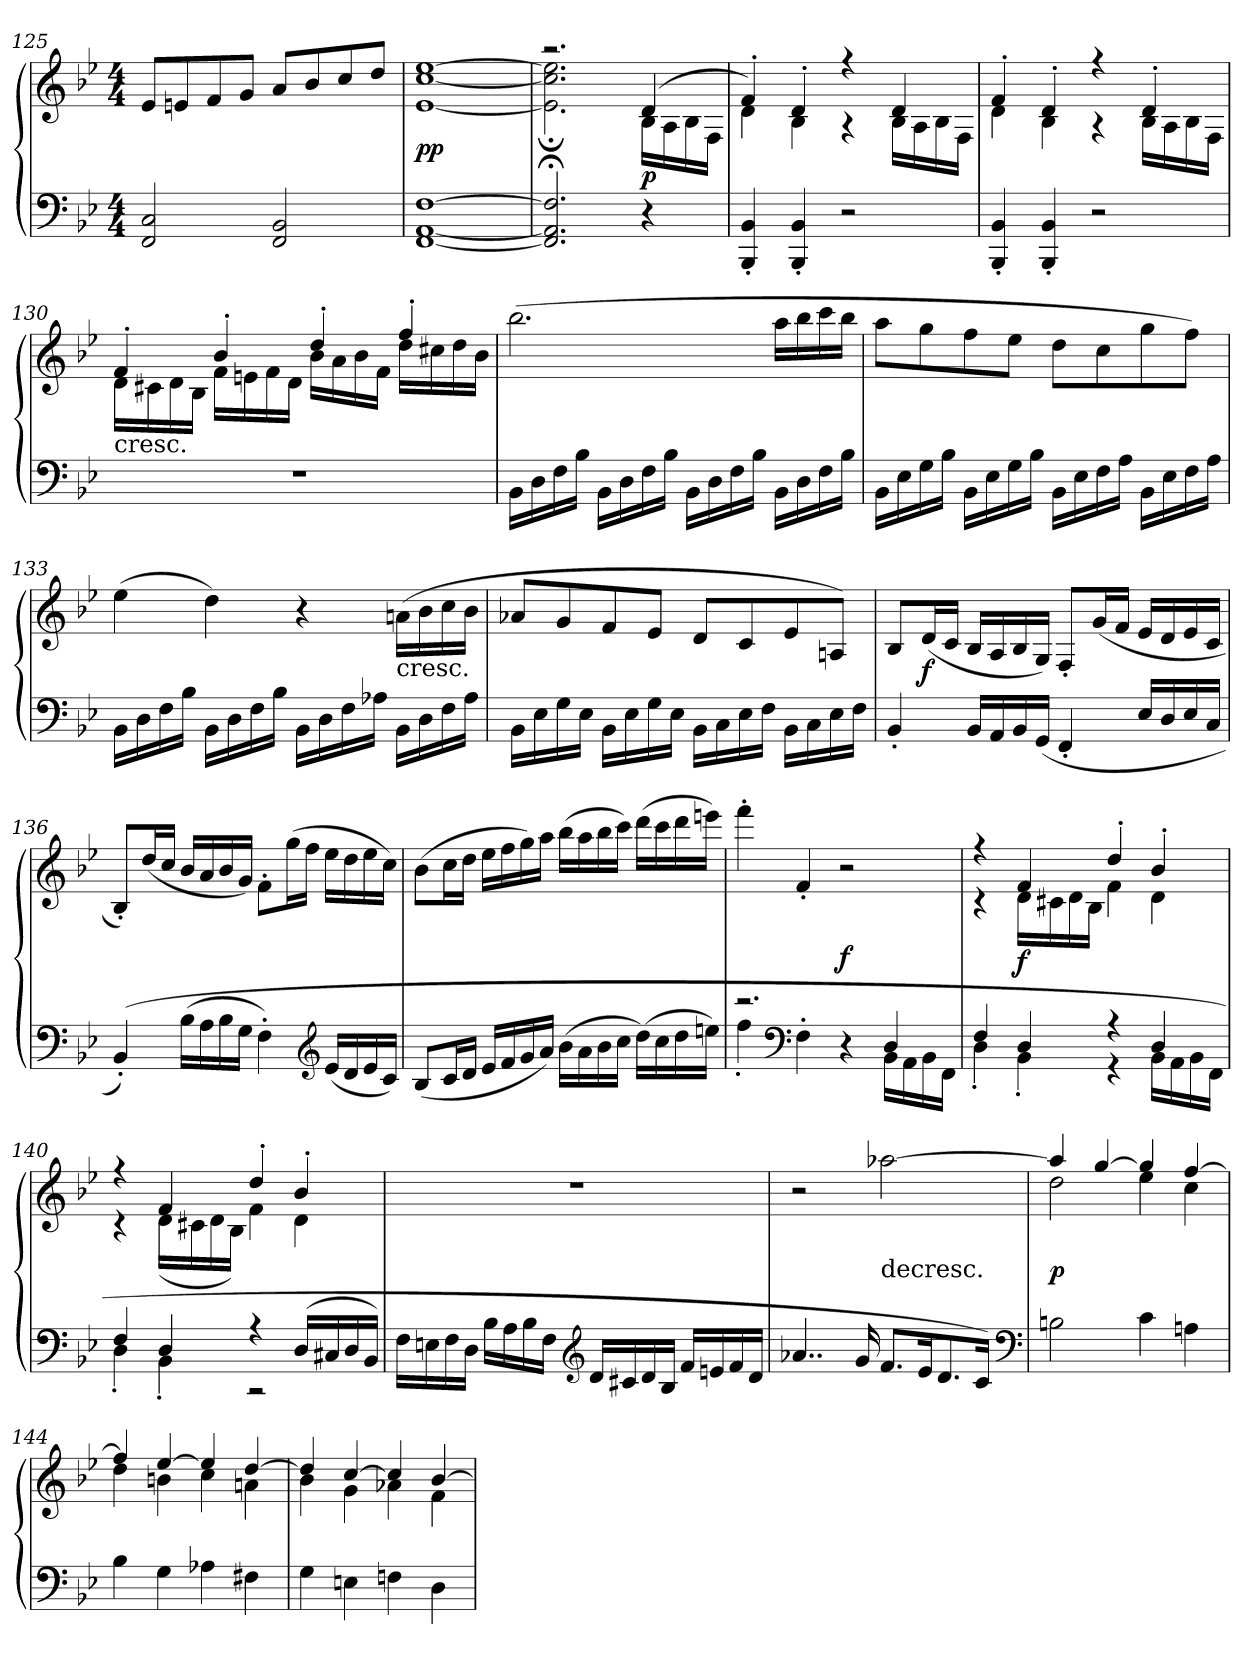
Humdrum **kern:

**kern	**kern	**dynam
*part1	*part1	*part1
*staff2	*staff1	*staff1/2
*clefF4	*clefG2	*
*k[b-e-]	*k[b-e-]	*
*B-:	*B-:	*
*M4/4	*M4/4	*
=125	=125	=125
2FF/ 2C/	8e-/L	.
.	8en/	.
.	8f/	.
.	8g/J	.
2FF/ 2BB-/	8a/L	.
.	8b-/	.
.	8cc/	.
.	8dd/J	.
=126	=126	=126
[1FF [1AA [1F	[1e- [1cc [1ee-	pp
=127	=127	=127
*	*^	*
2.FF];</ 2.AA];</ 2.F];</	2.r	2.e-];<\ 2.cc];<\ 2.ee-];<\	.
4r	(4d/	16B-\LL	p
.	.	16A\	.
.	.	16B-\	.
.	.	16F\JJ	.
=128	=128	=128	=128
4BBB-'/ 4BB-'/	4f'/)	4d\	.
4BBB-'/ 4BB-'/	4d'/	4B-\	.
2r	4r	4r	.
.	4d/	16B-\LL	.
.	.	16A\	.
.	.	16B-\	.
.	.	16F\JJ	.
=129	=129	=129	=129
4BBB-'/ 4BB-'/	4f'/	4d\	.
4BBB-'/ 4BB-'/	4d'/	4B-\	.
2r	4r	4r	.
.	4d'/	16B-\LL	.
.	.	16A\	.
.	.	16B-\	.
.	.	16F\JJ	.
=130	=130	=130	=130
!	!LO:TX:c:t=cresc.	!	!
1r	4f'/	16d\LL	.
.	.	16c#X\	.
.	.	16d\	.
.	.	16B-\JJ	.
.	4b-'/	16f\LL	.
.	.	16en\	.
.	.	16f\	.
.	.	16d\JJ	.
.	4dd'/	16b-\LL	.
.	.	16a\	.
.	.	16b-\	.
.	.	16f\JJ	.
.	4ff'/	16dd\LL	.
.	.	16cc#X\	.
.	.	16dd\	.
.	.	16b-\JJ	.
*	*v	*v	*
=131	=131	=131
16BB-\LL	(2.bb-\	.
16D\	.	.
16F\	.	.
16B-\JJ	.	.
16BB-\LL	.	.
16D\	.	.
16F\	.	.
16B-\JJ	.	.
16BB-\LL	.	.
16D\	.	.
16F\	.	.
16B-\JJ	.	.
16BB-\LL	16aa\LL	.
16D\	16bb-\	.
16F\	16ccc\	.
16B-\JJ	16bb-\JJ	.
=132	=132	=132
16BB-\LL	8aa\L	.
16E-\	.	.
16G\	8gg\	.
16B-\JJ	.	.
16BB-\LL	8ff\	.
16E-\	.	.
16G\	8ee-\J	.
16B-\JJ	.	.
16BB-\LL	8dd\L	.
16E-\	.	.
16F\	8cc\	.
16A\JJ	.	.
16BB-\LL	8gg\	.
16E-\	.	.
16F\	8ff\J)	.
16A\JJ	.	.
=133	=133	=133
16BB-\LL	(4ee-\	.
16D\	.	.
16F\	.	.
16B-\JJ	.	.
16BB-\LL	4dd\)	.
16D\	.	.
16F\	.	.
16B-\JJ	.	.
16BB-\LL	4r	.
16D\	.	.
16F\	.	.
16A-X\JJ	.	.
!	!LO:TX:c:t=cresc.	!
16BB-\LL	(16an\LL	.
16D\	16b-\	.
16F\	16cc\	.
16A-\JJ	16b-\JJ	.
=134	=134	=134
16BB-\LL	8a-X/L	.
16E-\	.	.
16G\	8g/	.
16E-\JJ	.	.
16BB-\LL	8f/	.
16E-\	.	.
16G\	8e-/J	.
16E-\JJ	.	.
16BB-\LL	8d/L	.
16C\	.	.
16E-\	8c/	.
16F\JJ	.	.
16BB-\LL	8e-/	.
16C\	.	.
16E-\	8An/J)	.
16F\JJ	.	.
=135	=135	=135
4BB-'/	8B-/L	.
.	(16d/L	f
.	16c/JJ	.
16BB-/LL	16B-/LL	.
16AA/	16A/	.
16BB-/	16B-/	.
(16GG/JJ	16G/JJ)	.
4FF'/	8F'/L	.
.	(16g/L	.
.	16f/JJ	.
16E-/LL	16e-/LL	.
16D/	16d/	.
16E-/	16e-/	.
16C/JJ	16c/JJ	.
=136	=136	=136
(4BB-'/)	8B-'/L)	.
.	(16dd/L	.
.	16cc/JJ	.
(16B-\LL	16b-/LL	.
16A\	16a/	.
16B-\	16b-/	.
16G\JJ	16g/JJ)	.
4F'\)	8f'\L	.
.	(16gg\L	.
.	16ff\JJ	.
*clefG2	*	*
(16e-/LL	16ee-\LL	.
16d/	16dd\	.
16e-/	16ee-\	.
16c/JJ)	16cc\JJ)	.
=137	=137	=137
(8B-/L	(8b-\L	.
16c/L	16cc\L	.
16d/JJ	16dd\JJ	.
16e-/LL	16ee-\LL	.
16f/	16ff\	.
16g/	16gg\)	.
16a/JJ)	16aa\JJ	.
(16b-\LL	(16bb-\LL	.
16a\	16aa\	.
16b-\	16bb-\	.
16cc\JJ	16ccc\JJ)	.
(16dd\LL)	(16ddd\LL	.
16cc\	16ccc\	.
16dd\	16ddd\	.
16een\JJ)	16eeen\JJ)	.
=138	=138	=138
*^	*	*
2.r	4ff'\	4fff'\	.
*clefF4	*	*	*
.	4F'\	4f'/	.
.	4r	2r	f
4D/	16BB-\LL	.	.
.	16AA\	.	.
.	16BB-\	.	.
.	16FF\JJ	.	.
=139	=139	=139	=139
*	*	*^	*
4F/	4D'\	4r	4r	.
4D/	4BB-'\	4f/	16d\LL	f
.	.	.	16c#X\	.
.	.	.	16d\	.
.	.	.	16B-\JJ	.
4r	4r	4dd'/	4f\	.
4D/	16BB-\LL	4b-'/	4d\	.
.	16AA\	.	.	.
.	16BB-\	.	.	.
.	16FF\JJ	.	.	.
=140	=140	=140	=140	=140
4F/	4D'\	4r	4r	.
4D/	4BB-'\	4f/	(16d\LL	.
.	.	.	16c#X\	.
.	.	.	16d\	.
.	.	.	16B-\JJ)	.
4r	2r	4dd'/	4f\	.
(16D/LL	.	4b-'/	4d\	.
16C#X/	.	.	.	.
16D/	.	.	.	.
16BB-/JJ)	.	.	.	.
*v	*v	*	*	*
*	*v	*v	*
=141	=141	=141
16F\LL	1r	.
16En\	.	.
16F\	.	.
16D\JJ	.	.
16B-\LL	.	.
16A\	.	.
16B-\	.	.
16F\JJ	.	.
*clefG2	*	*
16d/LL	.	.
16c#X/	.	.
16d/	.	.
16B-/JJ	.	.
16f/LL	.	.
16en/	.	.
16f/	.	.
16d/JJ	.	.
=142	=142	=142
4..a-X/	2r	.
16g/	.	.
!	!LO:TX:c:t=decresc.	!
8.f/L	[2aa-X\	.
16e-/K	.	.
8.d/	.	.
16c/Jk)	.	.
*clefF4	*	*
=143	=143	=143
*	*^	*
2Bn\	4aa-/]	2dd\	p
.	[4gg/	.	.
4c\	4gg/]	4ee-\	.
4An\	[4ff/	4cc\	.
=144	=144	=144	=144
4B-\	4ff/]	4dd\	.
4G\	[4ee-/	4bn\	.
4A-X\	4ee-/]	4cc\	.
4F#X\	[4dd/	4an\	.
=145	=145	=145	=145
4G\	4dd/]	4b-\	.
4En\	[4cc/	4g\	.
4Fn\	4cc/]	4a-X\	.
4D\	[4b-/	4f\	.
*	*v	*v	*
=	=	=
*-	*-	*-
